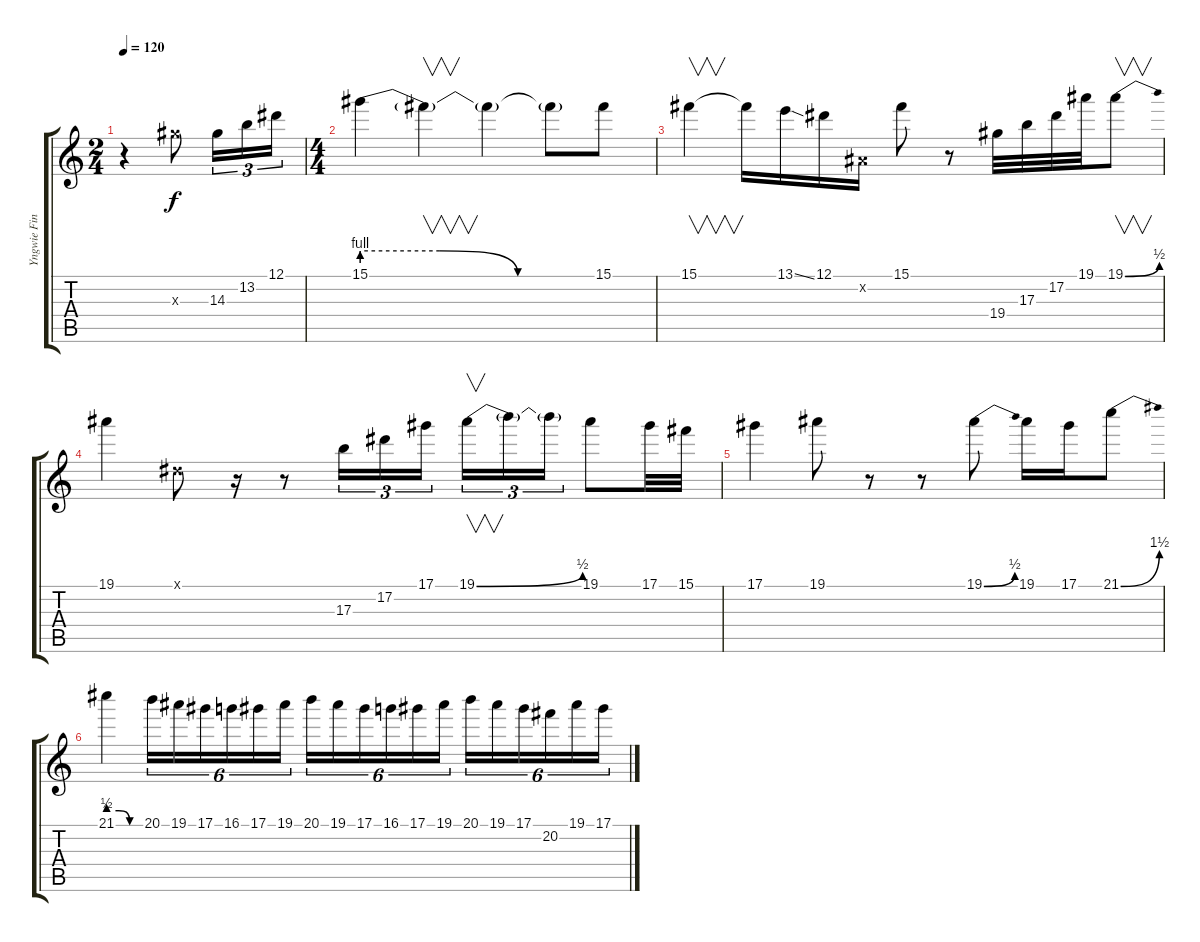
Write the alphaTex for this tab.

\track ("Yngwie Final solo" "Yngwie Fin") {instrument distortionguitar}
\staff {score tabs}
\tuning (Eb4 Bb3 Gb3 Db3 Ab2 Eb2) {hide}
\ts (2 4)
\tempo 120
\clef g2
\ks c
r.4{dy f instrument distortionguitar} 14.3{x}.8 14.3.16{tu (3 2)} 13.2.16{tu (3 2)} 12.1.16{tu (3 2)} |
\ts (4 4)
15.1{be (custom 0 4 20 4 40 0 60 0)}.4 15.1{t}.4{v} 15.1{t}.4 15.1{t}.8 15.1.8 |
15.1.4{v} 15.1{t}.16 13.1{ss}.16 12.1.16 0.2{x}.16 15.1.8 r.8 19.4.32 17.3.32 17.2.32 19.1.32 19.1{be (bend 0 0 60 2)}.8{v} |
19.1.4 0.1{x}.8 r.16 r.8 17.3.16{tu (3 2)} 17.2.16{tu (3 2)} 17.1.16{tu (3 2)} 19.1{be (bend 0 0 60 2)}.16{v tu (3 2)} 19.1{t}.16{tu (3 2)} 19.1{t}.16{tu (3 2)} 19.1.8 17.1.32 15.1.32 |
17.1.4 19.1.8 r.8 r.8 19.1{be (bend 0 0 60 2)}.8 19.1.16 17.1.16 21.1{be (bend 0 0 60 6)}.8 |
21.1{be (custom 0 2 20 2 40 0 60 0)}.4 20.1.16{tu (6 4)} 19.1.16{tu (6 4)} 17.1.16{tu (6 4)} 16.1.16{tu (6 4)} 17.1.16{tu (6 4)} 19.1.16{tu (6 4)} 20.1.16{tu (6 4)} 19.1.16{tu (6 4)} 17.1.16{tu (6 4)} 16.1.16{tu (6 4)} 17.1.16{tu (6 4)} 19.1.16{tu (6 4)} 20.1.16{tu (6 4)} 19.1.16{tu (6 4)} 17.1.16{tu (6 4)} 20.2.16{tu (6 4)} 19.1.16{tu (6 4)} 17.1.16{tu (6 4)}
